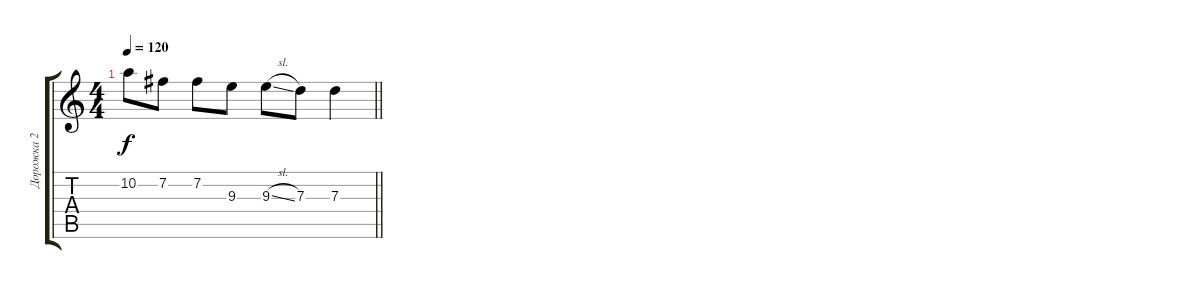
\track ("Дорожка 2" "Дорожка 2") {instrument acousticguitarsteel}
\staff {score tabs}
\tuning (E4 B3 G3 D3 A2 E2) {hide}
\ts (4 4)
\tempo 120
\clef g2
\barLineRight lightlight
\ks c
10.2.8{dy f} 7.2.8 7.2.8 9.3.8 9.3{sl}.8 7.3.8 7.3.4
